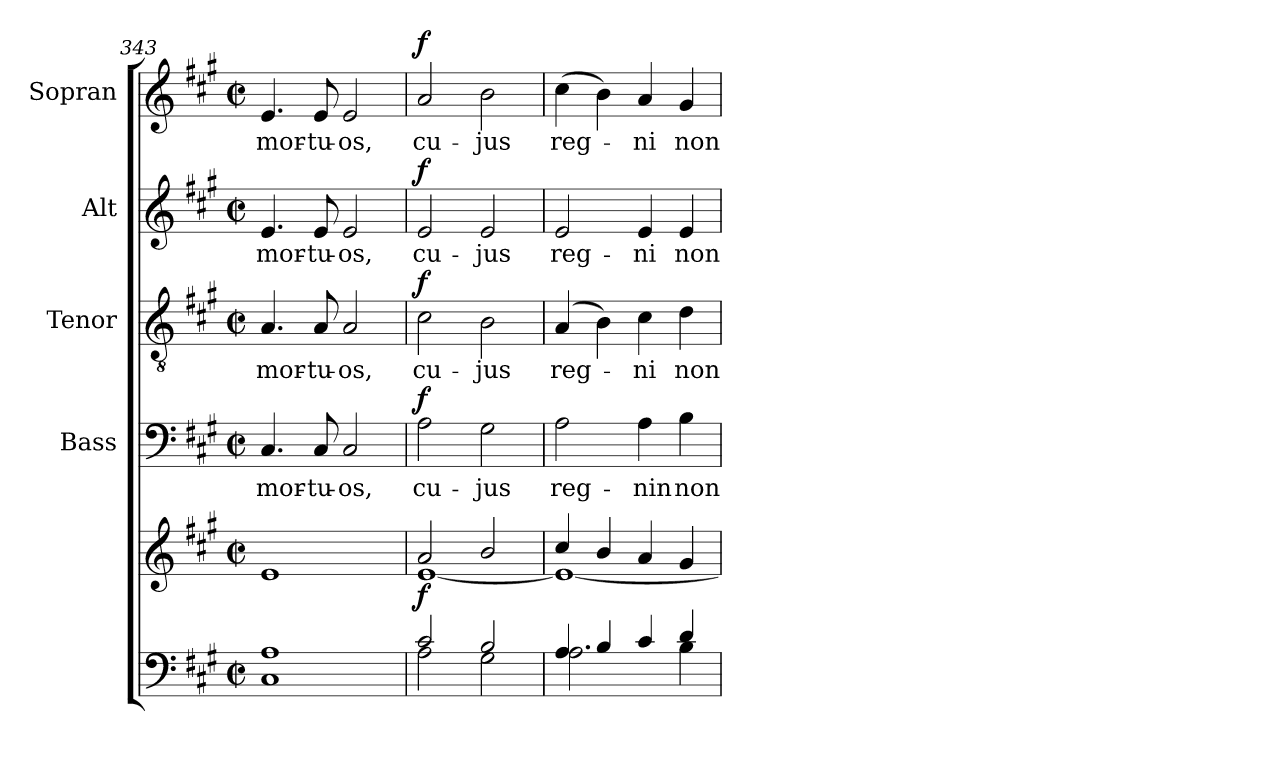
**kern	**kern	**dynam	**kern	**text	**dynam	**kern	**text	**dynam	**kern	**text	**dynam	**kern	**text	**dynam
*part5	*part5	*part5	*part4	*part4	*part4	*part3	*part3	*part3	*part2	*part2	*part2	*part1	*part1	*part1
*staff6	*staff5	*staff5/6	*staff4	*staff4	*staff4	*staff3	*staff3	*staff3	*staff2	*staff2	*staff2	*staff1	*staff1	*staff1
*	*	*	*I"Bass	*	*	*I"Tenor	*	*	*I"Alt	*	*	*I"Sopran	*	*
*	*	*	*I'B.	*	*	*I'T.	*	*	*I'A.	*	*	*I'S.	*	*
*clefF4	*clefG2	*	*clefF4	*	*	*clefGv2	*	*	*clefG2	*	*	*clefG2	*	*
*k[f#c#g#]	*k[f#c#g#]	*	*k[f#c#g#]	*	*	*k[f#c#g#]	*	*	*k[f#c#g#]	*	*	*k[f#c#g#]	*	*
*A:	*A:	*	*A:	*	*	*A:	*	*	*A:	*	*	*A:	*	*
*M2/2	*M2/2	*	*M2/2	*	*	*M2/2	*	*	*M2/2	*	*	*M2/2	*	*
*met(c|)	*met(c|)	*	*met(c|)	*	*	*met(c|)	*	*	*met(c|)	*	*	*met(c|)	*	*
=343	=343	=343	=343	=343	=343	=343	=343	=343	=343	=343	=343	=343	=343	=343
*^	*	*	*	*	*	*	*	*	*	*	*	*	*	*
!	!	!	!	!	!LO:LY:b	!	!	!LO:LY:b	!	!	!LO:LY:b	!	!	!LO:LY:b	!
1A	1C#	1e	.	4.C#/	mor-	.	4.A/	mor-	.	4.e/	mor-	.	4.e/	mor-	.
!	!	!	!	!	!LO:LY:b	!	!	!LO:LY:b	!	!	!LO:LY:b	!	!	!LO:LY:b	!
.	.	.	.	8C#/	-tu-	.	8A/	-tu-	.	8e/	-tu-	.	8e/	-tu-	.
!	!	!	!	!	!LO:LY:b	!	!	!LO:LY:b	!	!	!LO:LY:b	!	!	!LO:LY:b	!
.	.	.	.	2C#/	-os,	.	2A/	-os,	.	2e/	-os,	.	2e/	-os,	.
=344	=344	=344	=344	=344	=344	=344	=344	=344	=344	=344	=344	=344	=344	=344	=344
*	*	*^	*	*	*	*	*	*	*	*	*	*	*	*	*
!	!	!	!	!LO:DY:b	!	!LO:LY:b	!LO:DY:a	!	!LO:LY:b	!LO:DY:a	!	!LO:LY:b	!LO:DY:a	!	!LO:LY:b	!LO:DY:a
2c#/	2A\	2a/	[<1e	f	2A\	cu-	f	2c#\	cu-	f	2e/	cu-	f	2a/	cu-	f
!	!	!	!	!	!	!LO:LY:b	!	!	!LO:LY:b	!	!	!LO:LY:b	!	!	!LO:LY:b	!
2B/	2G#\	2b/	.	.	2G#\	-jus	.	2B\	-jus	.	2e/	-jus	.	2b\	-jus	.
=345	=345	=345	=345	=345	=345	=345	=345	=345	=345	=345	=345	=345	=345	=345	=345	=345
!	!	!	!	!	!	!LO:LY:b	!	!	!LO:LY:b	!	!	!LO:LY:b	!	!	!LO:LY:b	!
4A/	2.A\	4cc#/	1e_	.	2A\	reg-	.	(4A/	reg-	.	2e/	reg-	.	(>4cc#\	reg-	.
4B/	.	4b/	.	.	.	.	.	4B\)	.	.	.	.	.	4b\)	.	.
!	!	!	!	!	!	!LO:LY:b	!	!	!LO:LY:b	!	!	!LO:LY:b	!	!	!LO:LY:b	!
4c#/	.	4a/	.	.	4A\	-nin	.	4c#\	-ni	.	4e/	-ni	.	4a/	-ni	.
!	!	!	!	!	!	!LO:LY:b	!	!	!LO:LY:b	!	!	!LO:LY:b	!	!	!LO:LY:b	!
4d/	4B\	4g#/	.	.	4B\	non	.	4d\	non	.	4e/	non	.	4g#/	non	.
*v	*v	*	*	*	*	*	*	*	*	*	*	*	*	*	*	*
*	*v	*v	*	*	*	*	*	*	*	*	*	*	*	*	*
=	=	=	=	=	=	=	=	=	=	=	=	=	=	=
*-	*-	*-	*-	*-	*-	*-	*-	*-	*-	*-	*-	*-	*-	*-
